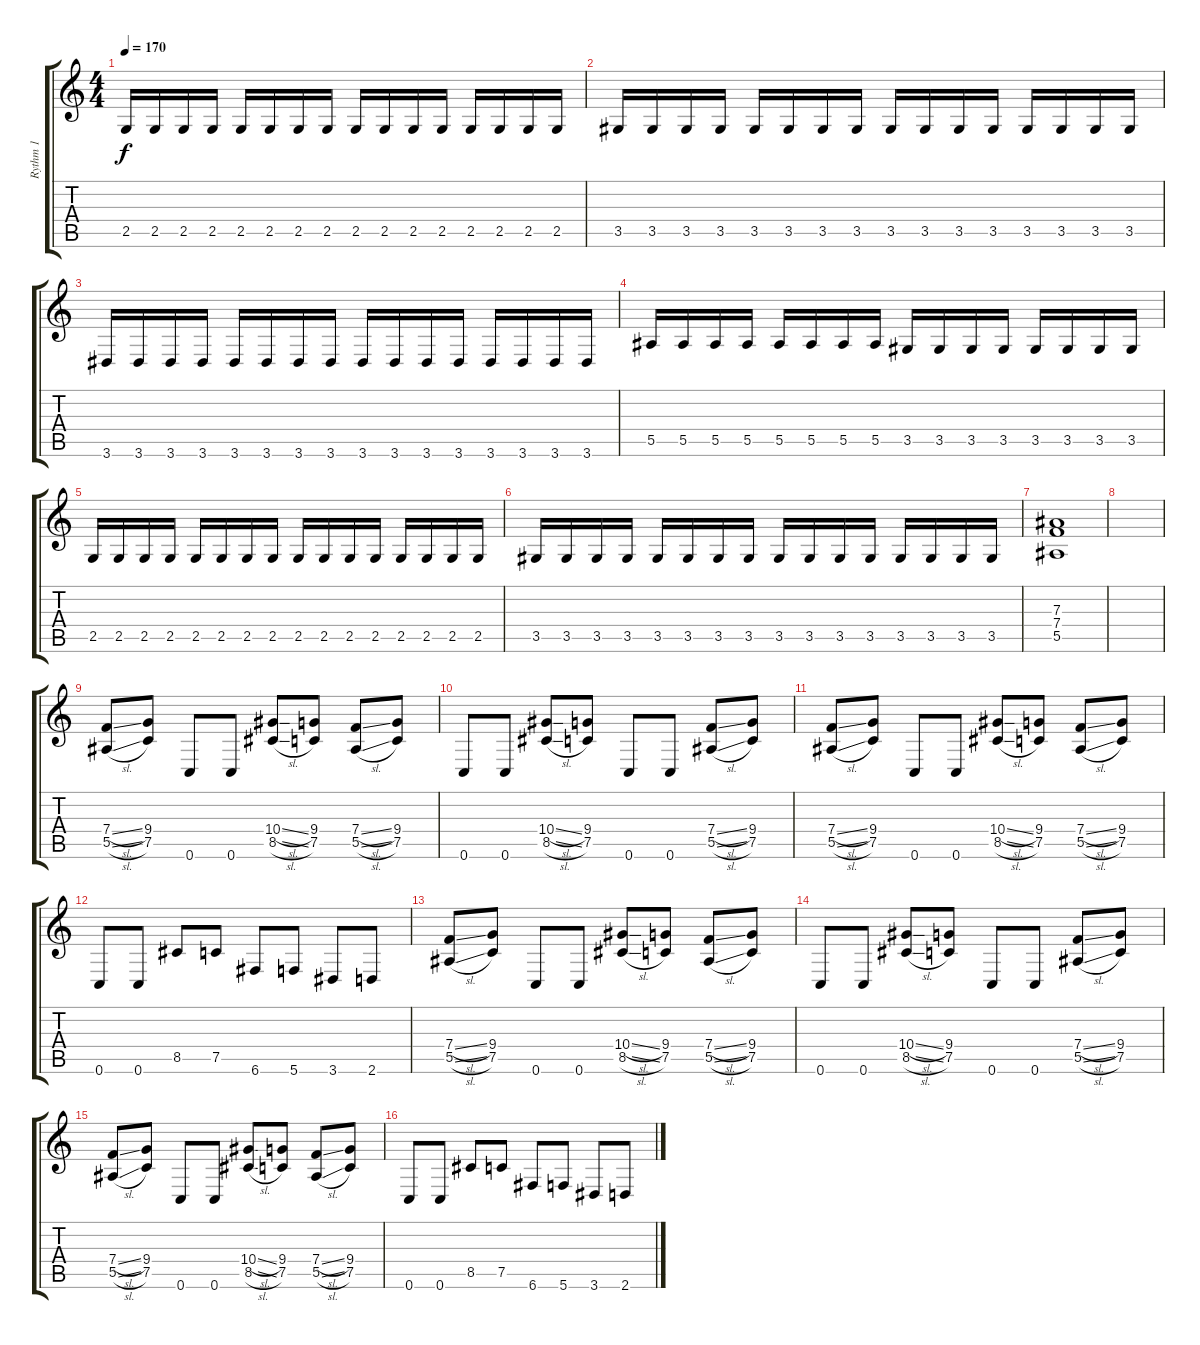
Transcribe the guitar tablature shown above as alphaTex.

\track ("Rythm 1" "Rythm 1") {instrument distortionguitar}
\staff {score tabs}
\tuning (C4 G3 Eb3 Bb2 F2 C2) {hide}
\ts (4 4)
\tempo 170
\clef g2
\ks c
2.5.16{dy f} 2.5.16 2.5.16 2.5.16 2.5.16 2.5.16 2.5.16 2.5.16 2.5.16 2.5.16 2.5.16 2.5.16 2.5.16 2.5.16 2.5.16 2.5.16 |
3.5.16 3.5.16 3.5.16 3.5.16 3.5.16 3.5.16 3.5.16 3.5.16 3.5.16 3.5.16 3.5.16 3.5.16 3.5.16 3.5.16 3.5.16 3.5.16 |
3.6.16 3.6.16 3.6.16 3.6.16 3.6.16 3.6.16 3.6.16 3.6.16 3.6.16 3.6.16 3.6.16 3.6.16 3.6.16 3.6.16 3.6.16 3.6.16 |
5.5.16 5.5.16 5.5.16 5.5.16 5.5.16 5.5.16 5.5.16 5.5.16 3.5.16 3.5.16 3.5.16 3.5.16 3.5.16 3.5.16 3.5.16 3.5.16 |
2.5.16 2.5.16 2.5.16 2.5.16 2.5.16 2.5.16 2.5.16 2.5.16 2.5.16 2.5.16 2.5.16 2.5.16 2.5.16 2.5.16 2.5.16 2.5.16 |
3.5.16 3.5.16 3.5.16 3.5.16 3.5.16 3.5.16 3.5.16 3.5.16 3.5.16 3.5.16 3.5.16 3.5.16 3.5.16 3.5.16 3.5.16 3.5.16 |
(7.3 7.4 5.5).1 |
|
(7.4{sl} 5.5{sl}).8 (9.4 7.5).8 0.6.8 0.6.8 (10.4{sl} 8.5{sl}).8 (9.4 7.5).8 (7.4{sl} 5.5{sl}).8 (9.4 7.5).8 |
0.6.8 0.6.8 (10.4{sl} 8.5{sl}).8 (9.4 7.5).8 0.6.8 0.6.8 (7.4{sl} 5.5{sl}).8 (9.4 7.5).8 |
(7.4{sl} 5.5{sl}).8 (9.4 7.5).8 0.6.8 0.6.8 (10.4{sl} 8.5{sl}).8 (9.4 7.5).8 (7.4{sl} 5.5{sl}).8 (9.4 7.5).8 |
0.6.8 0.6.8 8.5.8 7.5.8 6.6.8 5.6.8 3.6.8 2.6.8 |
(7.4{sl} 5.5{sl}).8 (9.4 7.5).8 0.6.8 0.6.8 (10.4{sl} 8.5{sl}).8 (9.4 7.5).8 (7.4{sl} 5.5{sl}).8 (9.4 7.5).8 |
0.6.8 0.6.8 (10.4{sl} 8.5{sl}).8 (9.4 7.5).8 0.6.8 0.6.8 (7.4{sl} 5.5{sl}).8 (9.4 7.5).8 |
(7.4{sl} 5.5{sl}).8 (9.4 7.5).8 0.6.8 0.6.8 (10.4{sl} 8.5{sl}).8 (9.4 7.5).8 (7.4{sl} 5.5{sl}).8 (9.4 7.5).8 |
0.6.8 0.6.8 8.5.8 7.5.8 6.6.8 5.6.8 3.6.8 2.6.8
